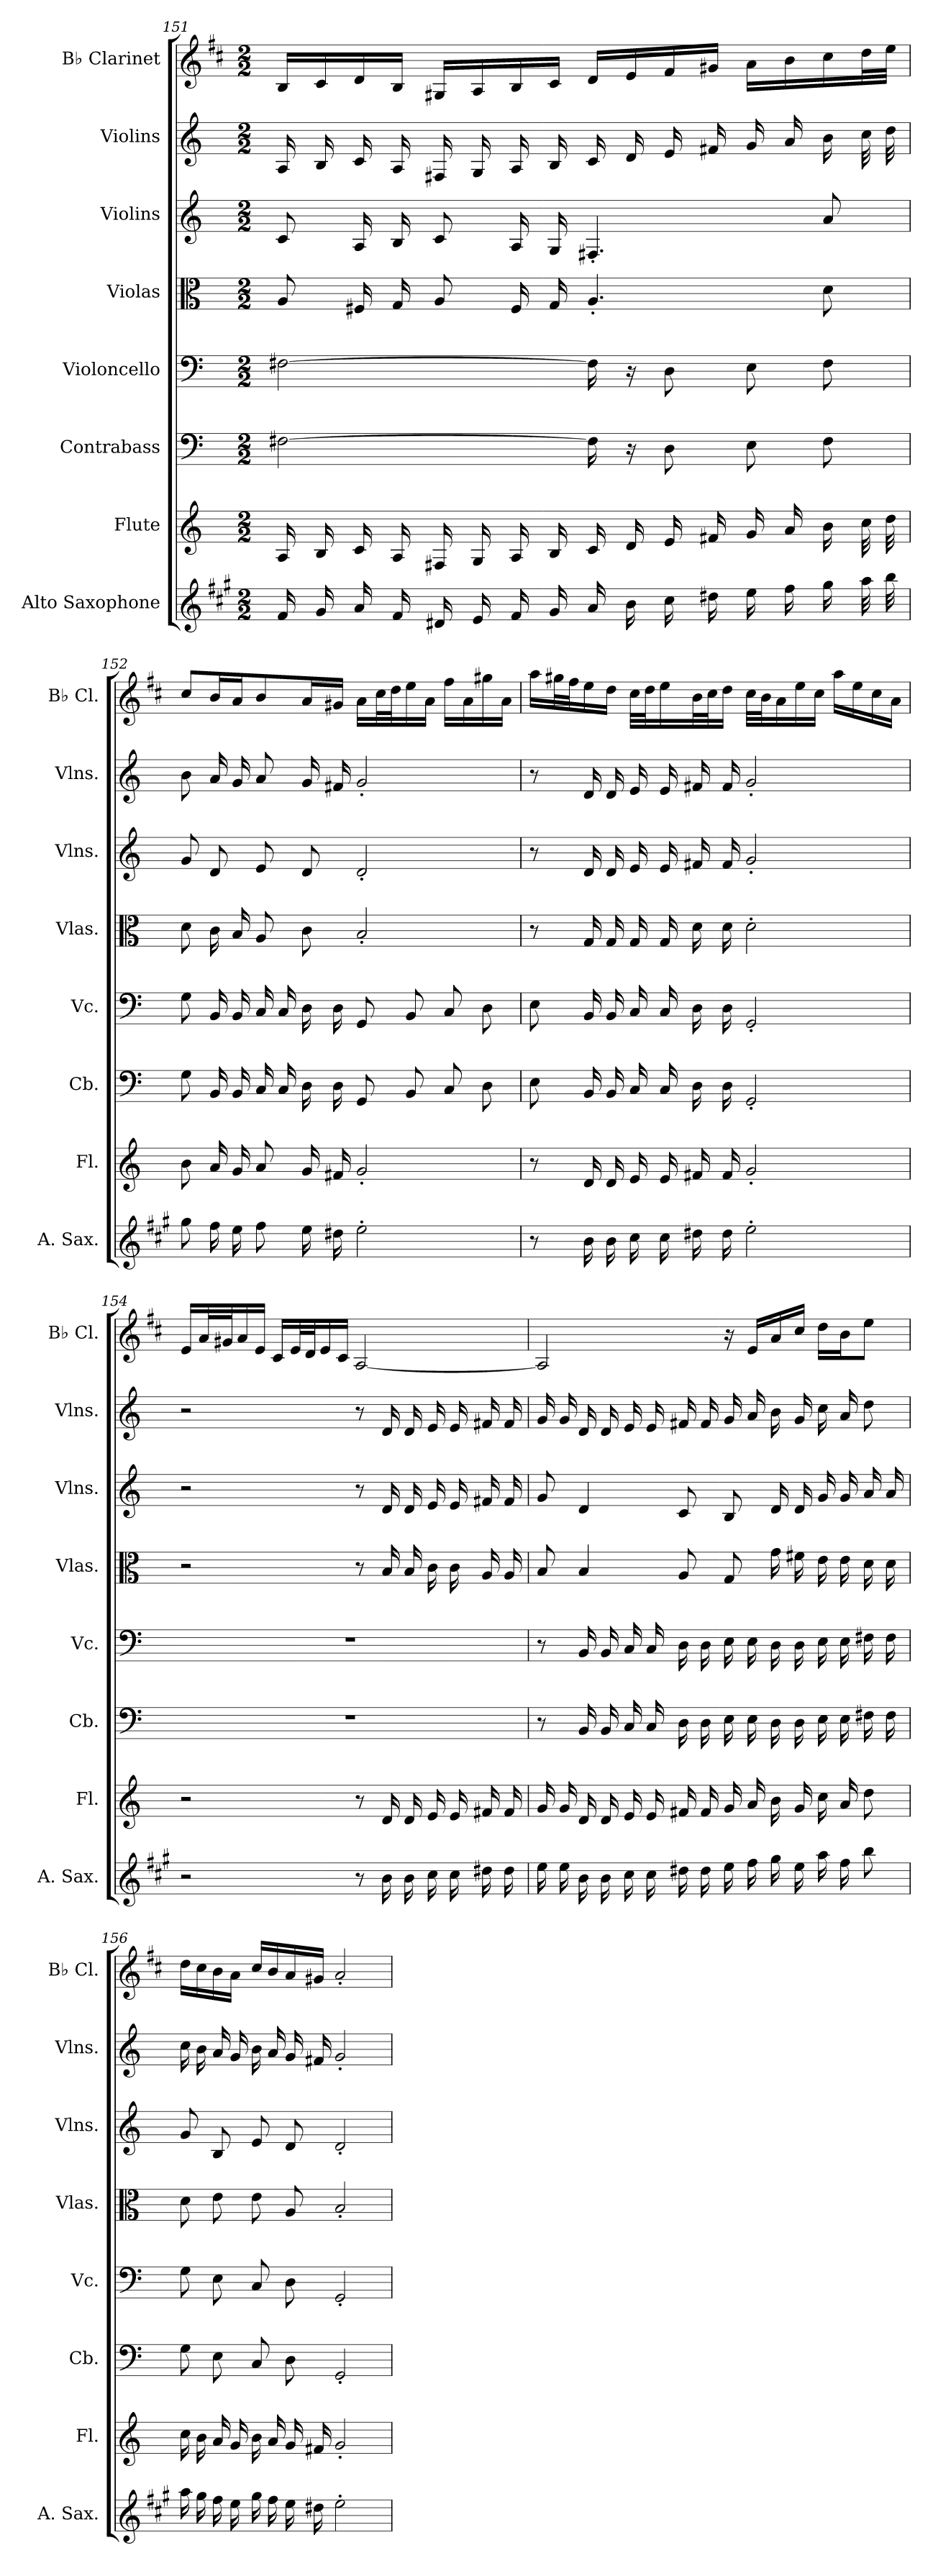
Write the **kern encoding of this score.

**kern	**kern	**kern	**kern	**kern	**kern	**kern	**kern
*part8	*part7	*part6	*part5	*part4	*part3	*part2	*part1
*staff8	*staff7	*staff6	*staff5	*staff4	*staff3	*staff2	*staff1
*I"Alto Saxophone	*I"Flute	*I"Contrabass	*I"Violoncello	*I"Violas	*I"Violins	*I"Violins	*I"B♭ Clarinet
*I'A. Sax.	*I'Fl.	*I'Cb.	*I'Vc.	*I'Vlas.	*I'Vlns.	*I'Vlns.	*I'B♭ Cl.
*clefG2	*clefG2	*clefF4	*clefF4	*clefC3	*clefG2	*clefG2	*clefG2
*ITrd5c9	*	*ITrd7c12	*	*	*	*	*ITrd1c2
*k[]	*k[]	*k[]	*k[]	*k[]	*k[]	*k[]	*k[]
*M2/2	*M2/2	*M2/2	*M2/2	*M2/2	*M2/2	*M2/2	*M2/2
=151	=151	=151	=151	=151	=151	=151	=151
16A/	16A/	[2FF#X\	[2F#X\	8A/	8c/	16A/	16A/LL
16B/	16B/	.	.	.	.	16B/	16B/
16c/	16c/	.	.	16F#X/	16A/	16c/	16c/
16A/	16A/	.	.	16G/	16B/	16A/	16A/JJ
16F#X/	16F#X/	.	.	8A/	8c/	16F#X/	16F#X/LL
16G/	16G/	.	.	.	.	16G/	16G/
16A/	16A/	.	.	16F#/	16A/	16A/	16A/
16B/	16B/	.	.	16G/	16G/	16B/	16B/JJ
16c/	16c/	16FF#\]	16F#\]	4.A'/	4.F#X'/	16c/	16c/LL
16d\	16d/	16r	16r	.	.	16d/	16d/
16e\	16e/	8DD\	8D\	.	.	16e/	16e/
16f#X\	16f#X/	.	.	.	.	16f#X/	16f#X/JJ
16g\	16g/	8EE\	8E\	.	.	16g/	16g\LL
16a\	16a/	.	.	.	.	16a/	16a\
16b\	16b\	8FF#\	8F#\	8d\	8a/	16b\	16b\
32cc\	32cc\	.	.	.	.	32cc\	32cc\L
32dd\	32dd\	.	.	.	.	32dd\	32dd\JJJ
!!LO:LB:g=z
=152	=152	=152	=152	=152	=152	=152	=152
8b\	8b\	8GG\	8G\	8d\	8g/	8b\	8b/L
16a\	16a/	16BBB/	16BB/	16c\	8d/	16a/	16a/L
16g\	16g/	16BBB/	16BB/	16B/	.	16g/	16g/J
8a\	8a/	16CC/	16C/	8A/	8e/	8a/	8a/
.	.	16CC/	16C/	.	.	.	.
16g\	16g/	16DD\	16D\	8c\	8d/	16g/	16g/L
16f#X\	16f#X/	16DD\	16D\	.	.	16f#X/	16f#X/JJ
2g'\	2g'/	8GGG/	8GG/	2B'/	2d'/	2g'/	16g\LL
.	.	.	.	.	.	.	32b\L
.	.	.	.	.	.	.	32cc\J
.	.	8BBB/	8BB/	.	.	.	16dd\
.	.	.	.	.	.	.	16g\JJ
.	.	8CC/	8C/	.	.	.	16ee\LL
.	.	.	.	.	.	.	16g\
.	.	8DD\	8D\	.	.	.	16ff#X\
.	.	.	.	.	.	.	16g\JJ
=153	=153	=153	=153	=153	=153	=153	=153
8r	8r	8EE\	8E\	8r	8r	8r	16gg\LL
.	.	.	.	.	.	.	32ff#X\L
.	.	.	.	.	.	.	32ee\J
16d\	16d/	16BBB/	16BB/	16G/	16d/	16d/	16dd\
16d\	16d/	16BBB/	16BB/	16G/	16d/	16d/	16cc\JJ
16e\	16e/	16CC/	16C/	16G/	16e/	16e/	32b\LLL
.	.	.	.	.	.	.	32cc\J
16e\	16e/	16CC/	16C/	16G/	16e/	16e/	16dd\
16f#X\	16f#X/	16DD\	16D\	16d\	16f#X/	16f#X/	32a\L
.	.	.	.	.	.	.	32b\J
16f#\	16f#/	16DD\	16D\	16d\	16f#/	16f#/	16cc\JJ
2g'\	2g'/	2GGG'/	2GG'/	2d'\	2g'/	2g'/	32b\LLL
.	.	.	.	.	.	.	32a\J
.	.	.	.	.	.	.	16g\
.	.	.	.	.	.	.	16dd\
.	.	.	.	.	.	.	16b\JJ
.	.	.	.	.	.	.	16gg\LL
.	.	.	.	.	.	.	16dd\
.	.	.	.	.	.	.	16b\
.	.	.	.	.	.	.	16g\JJ
!!LO:PB:g=z
=154	=154	=154	=154	=154	=154	=154	=154
2r	2r	1r	1r	2r	2r	2r	16d/LL
.	.	.	.	.	.	.	32g/L
.	.	.	.	.	.	.	32f#X/J
.	.	.	.	.	.	.	16g/
.	.	.	.	.	.	.	16d/JJ
.	.	.	.	.	.	.	16B/LL
.	.	.	.	.	.	.	32d/L
.	.	.	.	.	.	.	32c/J
.	.	.	.	.	.	.	16d/
.	.	.	.	.	.	.	16B/JJ
8r	8r	.	.	8r	8r	8r	[2G/
16d\	16d/	.	.	16B/	16d/	16d/	.
16d\	16d/	.	.	16B/	16d/	16d/	.
16e\	16e/	.	.	16c\	16e/	16e/	.
16e\	16e/	.	.	16c\	16e/	16e/	.
16f#X\	16f#X/	.	.	16A/	16f#X/	16f#X/	.
16f#\	16f#/	.	.	16A/	16f#/	16f#/	.
=155	=155	=155	=155	=155	=155	=155	=155
16g\	16g/	8r	8r	8B/	8g/	16g/	2G/]
16g\	16g/	.	.	.	.	16g/	.
16d\	16d/	16BBB/	16BB/	4B/	4d/	16d/	.
16d\	16d/	16BBB/	16BB/	.	.	16d/	.
16e\	16e/	16CC/	16C/	.	.	16e/	.
16e\	16e/	16CC/	16C/	.	.	16e/	.
16f#X\	16f#X/	16DD\	16D\	8A/	8c/	16f#X/	.
16f#\	16f#/	16DD\	16D\	.	.	16f#/	.
16g\	16g/	16EE\	16E\	8G/	8B/	16g/	16r
16a\	16a/	16EE\	16E\	.	.	16a/	16d/LL
16b\	16b\	16DD\	16D\	16g\	16d/	16b\	16g/
16g\	16g/	16DD\	16D\	16f#X\	16d/	16g/	16b/JJ
16cc\	16cc\	16EE\	16E\	16e\	16g/	16cc\	16cc\LL
16a\	16a/	16EE\	16E\	16e\	16g/	16a/	16a\J
8dd\	8dd\	16FF#X\	16F#X\	16d\	16a/	8dd\	8dd\J
.	.	16FF#\	16F#\	16d\	16a/	.	.
=156	=156	=156	=156	=156	=156	=156	=156
16cc\	16cc\	8GG\	8G\	8d\	8g/	16cc\	16cc\LL
16b\	16b\	.	.	.	.	16b\	16b\
16a\	16a/	8EE\	8E\	8e\	8B/	16a/	16a\
16g\	16g/	.	.	.	.	16g/	16g\JJ
16b\	16b\	8CC/	8C/	8e\	8e/	16b\	16b/LL
16a\	16a/	.	.	.	.	16a/	16a/
16g\	16g/	8DD\	8D\	8A/	8d/	16g/	16g/
16f#X\	16f#X/	.	.	.	.	16f#X/	16f#X/JJ
2g'\	2g'/	2GGG'/	2GG'/	2B'/	2d'/	2g'/	2g'/
=	=	=	=	=	=	=	=
*-	*-	*-	*-	*-	*-	*-	*-
